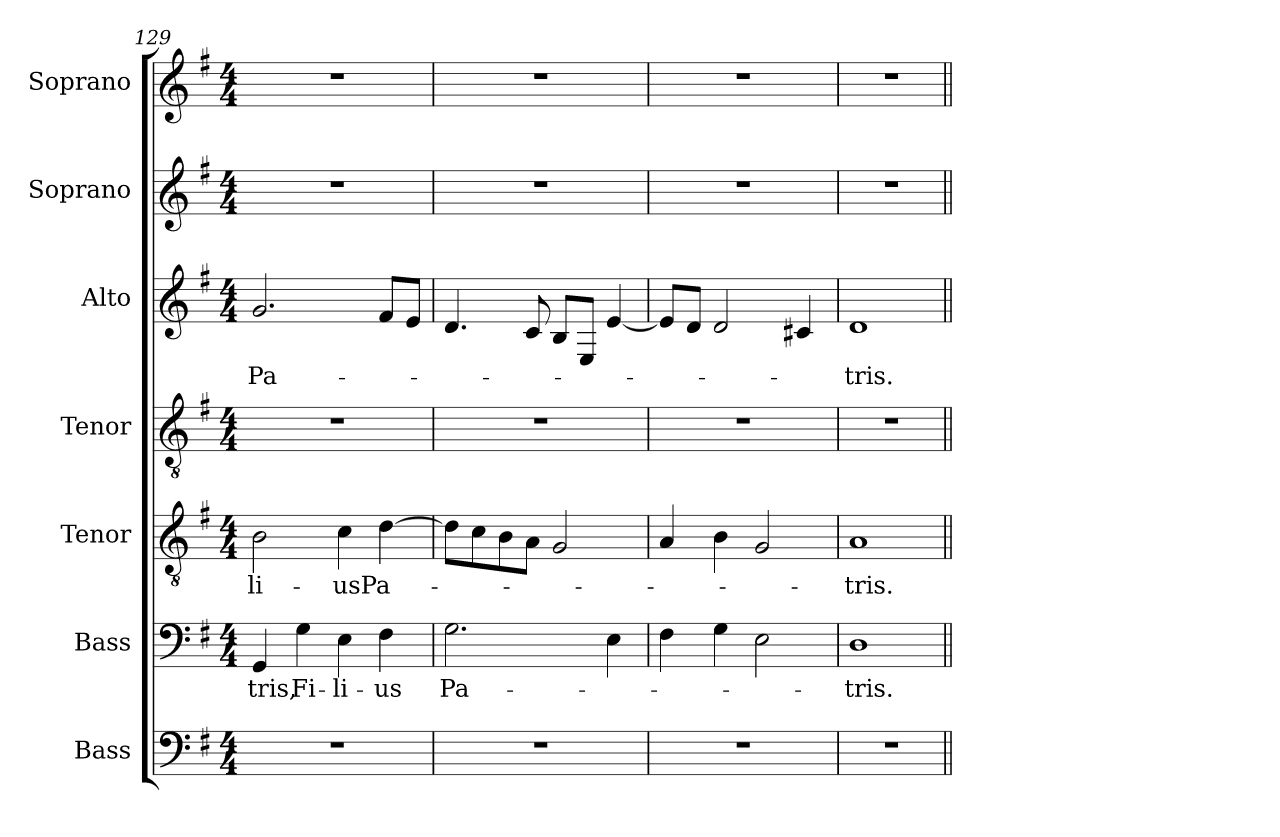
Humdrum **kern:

**kern	**kern	**text	**kern	**text	**kern	**kern	**text	**kern	**kern
*part7	*part6	*part6	*part5	*part5	*part4	*part3	*part3	*part2	*part1
*staff7	*staff6	*staff6	*staff5	*staff5	*staff4	*staff3	*staff3	*staff2	*staff1
*I"Bass	*I"Bass	*	*I"Tenor	*	*I"Tenor	*I"Alto	*	*I"Soprano	*I"Soprano
*I'B.	*I'B.	*	*I'T.	*	*I'T.	*I'A.	*	*I'S.	*I'S.
*clefF4	*clefF4	*	*clefGv2	*	*clefGv2	*clefG2	*	*clefG2	*clefG2
*	*	*	*ITrd7c12	*	*ITrd7c12	*	*	*	*
*k[f#]	*k[f#]	*	*k[f#]	*	*k[f#]	*k[f#]	*	*k[f#]	*k[f#]
*G:	*G:	*	*G:	*	*G:	*G:	*	*G:	*G:
*M4/4	*M4/4	*	*M4/4	*	*M4/4	*M4/4	*	*M4/4	*M4/4
=129	=129	=129	=129	=129	=129	=129	=129	=129	=129
!	!	!LO:LY:b:color=#000000	!	!	!	!	!	!	!
!	!	!	!	!LO:LY:b:color=#000000	!	!	!	!	!
!	!	!	!	!	!	!	!LO:LY:b:color=#000000	!	!
1r	4GGi/	-tris,	2BBi\	-li-	1r	2.gi/	Pa-	1r	1r
!	!	!LO:LY:b:color=#000000	!	!	!	!	!	!	!
.	4Gi\	Fi-	.	.	.	.	.	.	.
!	!	!LO:LY:b:color=#000000	!	!	!	!	!	!	!
!	!	!	!	!LO:LY:b:color=#000000	!	!	!	!	!
.	4Ei\	-li-	4Ci\	-us	.	.	.	.	.
!	!	!LO:LY:b:color=#000000	!	!	!	!	!	!	!
!	!	!	!	!LO:LY:b:color=#000000	!	!	!	!	!
.	4F#i\	-us	[4Di\	Pa-	.	8f#i/L	.	.	.
.	.	.	.	.	.	8ei/J	.	.	.
=130	=130	=130	=130	=130	=130	=130	=130	=130	=130
!	!	!LO:LY:b:color=#000000	!	!	!	!	!	!	!
1r	2.Gi\	Pa-	8Di\L]	.	1r	4.di/	.	1r	1r
.	.	.	8Ci\	.	.	.	.	.	.
.	.	.	8BBi\	.	.	.	.	.	.
.	.	.	8AAi\J	.	.	8ci/	.	.	.
.	.	.	2GGi/	.	.	8Bi/L	.	.	.
.	.	.	.	.	.	8Ei/J	.	.	.
.	4Ei\	.	.	.	.	[4ei/	.	.	.
=131	=131	=131	=131	=131	=131	=131	=131	=131	=131
1r	4F#i\	.	4AAi/	.	1r	8ei/L]	.	1r	1r
.	.	.	.	.	.	8di/J	.	.	.
.	4Gi\	.	4BBi\	.	.	2di/	.	.	.
.	2Ei\	.	2GGi/	.	.	.	.	.	.
.	.	.	.	.	.	4c#Xi/	.	.	.
=132	=132	=132	=132	=132	=132	=132	=132	=132	=132
!	!	!LO:LY:b:color=#000000	!	!	!	!	!	!	!
!	!	!	!	!LO:LY:b:color=#000000	!	!	!	!	!
!	!	!	!	!	!	!	!LO:LY:b:color=#000000	!	!
1r	1Di	-tris.	1AAi	-tris.	1r	1di	-tris.	1r	1r
=||	=||	=||	=||	=||	=||	=||	=||	=||	=||
*-	*-	*-	*-	*-	*-	*-	*-	*-	*-
